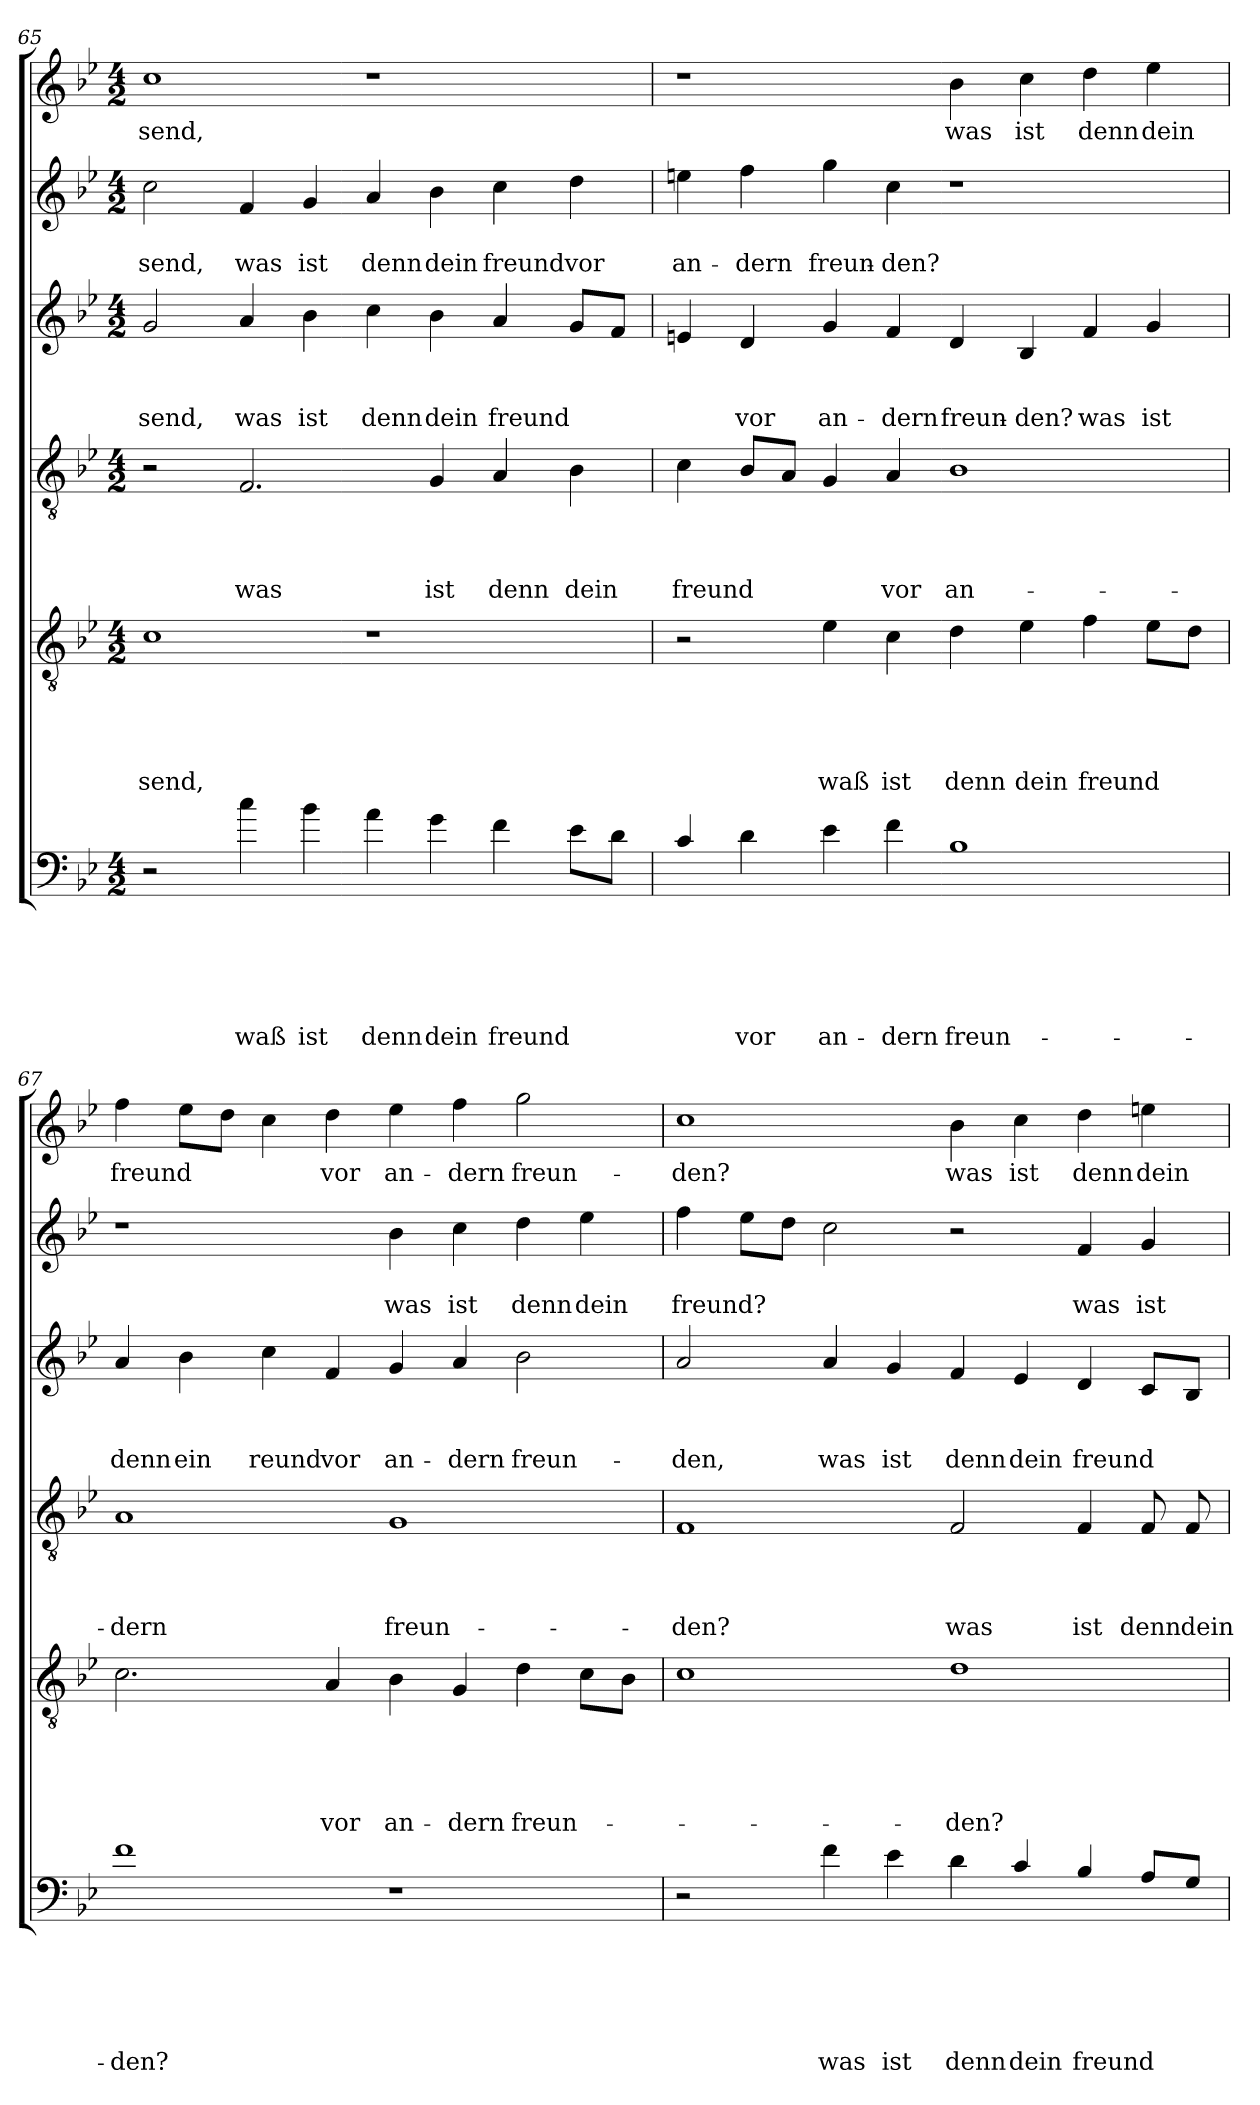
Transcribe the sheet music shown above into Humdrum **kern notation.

**kern	**text	**text	**text	**text	**text	**text	**kern	**text	**text	**text	**text	**text	**kern	**text	**text	**text	**text	**kern	**text	**text	**text	**kern	**text	**text	**kern	**text
*part6	*part6	*part6	*part6	*part6	*part6	*part6	*part5	*part5	*part5	*part5	*part5	*part5	*part4	*part4	*part4	*part4	*part4	*part3	*part3	*part3	*part3	*part2	*part2	*part2	*part1	*part1
*staff6	*staff6	*staff6	*staff6	*staff6	*staff6	*staff6	*staff5	*staff5	*staff5	*staff5	*staff5	*staff5	*staff4	*staff4	*staff4	*staff4	*staff4	*staff3	*staff3	*staff3	*staff3	*staff2	*staff2	*staff2	*staff1	*staff1
*clefF4	*	*	*	*	*	*	*clefGv2	*	*	*	*	*	*clefGv2	*	*	*	*	*clefG2	*	*	*	*clefG2	*	*	*clefG2	*
*ITrd8c14	*	*	*	*	*	*	*	*	*	*	*	*	*	*	*	*	*	*	*	*	*	*	*	*	*	*
*k[b-e-]	*	*	*	*	*	*	*k[b-e-]	*	*	*	*	*	*k[b-e-]	*	*	*	*	*k[b-e-]	*	*	*	*k[b-e-]	*	*	*k[b-e-]	*
*B-:	*	*	*	*	*	*	*B-:	*	*	*	*	*	*B-:	*	*	*	*	*B-:	*	*	*	*B-:	*	*	*B-:	*
*M4/2	*	*	*	*	*	*	*M4/2	*	*	*	*	*	*M4/2	*	*	*	*	*M4/2	*	*	*	*M4/2	*	*	*M4/2	*
=65	=65	=65	=65	=65	=65	=65	=65	=65	=65	=65	=65	=65	=65	=65	=65	=65	=65	=65	=65	=65	=65	=65	=65	=65	=65	=65
!	!	!	!	!	!	!	!	!	!	!	!	!LO:LY:b	!	!	!	!	!	!	!	!	!LO:LY:b	!	!	!LO:LY:b	!	!LO:LY:b
2r	.	.	.	.	.	.	1c	.	.	.	.	-send,	2r	.	.	.	.	2g/	.	.	-send,	2cc\	.	-send,	1cc	-send,
!	!	!	!	!	!	!LO:LY:b	!	!	!	!	!	!	!	!	!	!	!LO:LY:b	!	!	!	!LO:LY:b	!	!	!LO:LY:b	!	!
4c\	.	.	.	.	.	waß	.	.	.	.	.	.	2.F/	.	.	.	was	4a/	.	.	was	4f/	.	was	.	.
!	!	!	!	!	!	!LO:LY:b	!	!	!	!	!	!	!	!	!	!	!	!	!	!	!LO:LY:b	!	!	!LO:LY:b	!	!
4B-\	.	.	.	.	.	ist	.	.	.	.	.	.	.	.	.	.	.	4b-\	.	.	ist	4g/	.	ist	.	.
!	!	!	!	!	!	!LO:LY:b	!	!	!	!	!	!	!	!	!	!	!	!	!	!	!LO:LY:b	!	!	!LO:LY:b	!	!
4A\	.	.	.	.	.	denn	1r	.	.	.	.	.	.	.	.	.	.	4cc\	.	.	denn	4a/	.	denn	1r	.
!	!	!	!	!	!	!LO:LY:b	!	!	!	!	!	!	!	!	!	!	!LO:LY:b	!	!	!	!LO:LY:b	!	!	!LO:LY:b	!	!
4G\	.	.	.	.	.	dein	.	.	.	.	.	.	4G/	.	.	.	ist	4b-\	.	.	dein	4b-\	.	dein	.	.
!	!	!	!	!	!	!LO:LY:b	!	!	!	!	!	!	!	!	!	!	!LO:LY:b	!	!	!	!LO:LY:b	!	!	!LO:LY:b	!	!
4F\	.	.	.	.	.	freund	.	.	.	.	.	.	4A/	.	.	.	denn	4a/	.	.	freund	4cc\	.	freund	.	.
!	!	!	!	!	!	!	!	!	!	!	!	!	!	!	!	!	!LO:LY:b	!	!	!	!	!	!	!LO:LY:b	!	!
8E-\L	.	.	.	.	.	.	.	.	.	.	.	.	4B-\	.	.	.	dein	8g/L	.	.	.	4dd\	.	vor	.	.
8D\J	.	.	.	.	.	.	.	.	.	.	.	.	.	.	.	.	.	8f/J	.	.	.	.	.	.	.	.
=66	=66	=66	=66	=66	=66	=66	=66	=66	=66	=66	=66	=66	=66	=66	=66	=66	=66	=66	=66	=66	=66	=66	=66	=66	=66	=66
!	!	!	!	!	!	!	!	!	!	!	!	!	!	!	!	!	!LO:LY:b	!	!	!	!	!	!	!LO:LY:b	!	!
4C/	.	.	.	.	.	.	2r	.	.	.	.	.	4c\	.	.	.	freund	4en/	.	.	.	4een\	.	an-	1r	.
!	!	!	!	!	!	!LO:LY:b	!	!	!	!	!	!	!	!	!	!	!	!	!	!	!LO:LY:b	!	!	!LO:LY:b	!	!
4D\	.	.	.	.	.	vor	.	.	.	.	.	.	8B-/L	.	.	.	.	4d/	.	.	vor	4ff\	.	-dern	.	.
.	.	.	.	.	.	.	.	.	.	.	.	.	8A/J	.	.	.	.	.	.	.	.	.	.	.	.	.
!	!	!	!	!	!	!LO:LY:b	!	!	!	!	!	!LO:LY:b	!	!	!	!	!	!	!	!	!LO:LY:b	!	!	!LO:LY:b	!	!
4E-\	.	.	.	.	.	an-	4e-\	.	.	.	.	waß	4G/	.	.	.	.	4g/	.	.	an-	4gg\	.	freun-	.	.
!	!	!	!	!	!	!LO:LY:b	!	!	!	!	!	!LO:LY:b	!	!	!	!	!LO:LY:b	!	!	!	!LO:LY:b	!	!	!LO:LY:b	!	!
4F\	.	.	.	.	.	-dern	4c\	.	.	.	.	ist	4A/	.	.	.	vor	4f/	.	.	-dern	4cc\	.	-den?	.	.
!	!	!	!	!	!	!LO:LY:b	!	!	!	!	!	!LO:LY:b	!	!	!	!	!LO:LY:b	!	!	!	!LO:LY:b	!	!	!	!	!LO:LY:b
1BB-	.	.	.	.	.	freun-	4d\	.	.	.	.	denn	1B-	.	.	.	an-	4d/	.	.	freun-	1r	.	.	4b-\	was
!	!	!	!	!	!	!	!	!	!	!	!	!LO:LY:b	!	!	!	!	!	!	!	!	!LO:LY:b	!	!	!	!	!LO:LY:b
.	.	.	.	.	.	.	4e-\	.	.	.	.	dein	.	.	.	.	.	4B-/	.	.	-den?	.	.	.	4cc\	ist
!	!	!	!	!	!	!	!	!	!	!	!	!LO:LY:b	!	!	!	!	!	!	!	!	!LO:LY:b	!	!	!	!	!LO:LY:b
.	.	.	.	.	.	.	4f\	.	.	.	.	freund	.	.	.	.	.	4f/	.	.	was	.	.	.	4dd\	denn
!	!	!	!	!	!	!	!	!	!	!	!	!	!	!	!	!	!	!	!	!	!LO:LY:b	!	!	!	!	!LO:LY:b
.	.	.	.	.	.	.	8e-\L	.	.	.	.	.	.	.	.	.	.	4g/	.	.	ist	.	.	.	4ee-\	dein
.	.	.	.	.	.	.	8d\J	.	.	.	.	.	.	.	.	.	.	.	.	.	.	.	.	.	.	.
!!LO:PB:g=z
=67	=67	=67	=67	=67	=67	=67	=67	=67	=67	=67	=67	=67	=67	=67	=67	=67	=67	=67	=67	=67	=67	=67	=67	=67	=67	=67
!	!	!	!	!	!	!LO:LY:b	!	!	!	!	!	!	!	!	!	!	!LO:LY:b	!	!	!	!LO:LY:b	!	!	!	!	!LO:LY:b
1F	.	.	.	.	.	-den?	2.c\	.	.	.	.	.	1A	.	.	.	-dern	4a/	.	.	denn	1r	.	.	4ff\	freund
!	!	!	!	!	!	!	!	!	!	!	!	!	!	!	!	!	!	!	!	!	!LO:LY:b	!	!	!	!	!
.	.	.	.	.	.	.	.	.	.	.	.	.	.	.	.	.	.	4b-\	.	.	ein	.	.	.	8ee-\L	.
.	.	.	.	.	.	.	.	.	.	.	.	.	.	.	.	.	.	.	.	.	.	.	.	.	8dd\J	.
!	!	!	!	!	!	!	!	!	!	!	!	!	!	!	!	!	!	!	!	!	!LO:LY:b	!	!	!	!	!
.	.	.	.	.	.	.	.	.	.	.	.	.	.	.	.	.	.	4cc\	.	.	reund	.	.	.	4cc\	.
!	!	!	!	!	!	!	!	!	!	!	!	!LO:LY:b	!	!	!	!	!	!	!	!	!LO:LY:b	!	!	!	!	!LO:LY:b
.	.	.	.	.	.	.	4A/	.	.	.	.	vor	.	.	.	.	.	4f/	.	.	vor	.	.	.	4dd\	vor
!	!	!	!	!	!	!	!	!	!	!	!	!LO:LY:b	!	!	!	!	!LO:LY:b	!	!	!	!LO:LY:b	!	!	!LO:LY:b	!	!LO:LY:b
1r	.	.	.	.	.	.	4B-\	.	.	.	.	an-	1G	.	.	.	freun-	4g/	.	.	an-	4b-\	.	was	4ee-\	an-
!	!	!	!	!	!	!	!	!	!	!	!	!LO:LY:b	!	!	!	!	!	!	!	!	!LO:LY:b	!	!	!LO:LY:b	!	!LO:LY:b
.	.	.	.	.	.	.	4G/	.	.	.	.	-dern	.	.	.	.	.	4a/	.	.	-dern	4cc\	.	ist	4ff\	-dern
!	!	!	!	!	!	!	!	!	!	!	!	!LO:LY:b	!	!	!	!	!	!	!	!	!LO:LY:b	!	!	!LO:LY:b	!	!LO:LY:b
.	.	.	.	.	.	.	4d\	.	.	.	.	freun-	.	.	.	.	.	2b-\	.	.	freun-	4dd\	.	denn	2gg\	freun-
!	!	!	!	!	!	!	!	!	!	!	!	!	!	!	!	!	!	!	!	!	!	!	!	!LO:LY:b	!	!
.	.	.	.	.	.	.	8c\L	.	.	.	.	.	.	.	.	.	.	.	.	.	.	4ee-\	.	dein	.	.
.	.	.	.	.	.	.	8B-\J	.	.	.	.	.	.	.	.	.	.	.	.	.	.	.	.	.	.	.
=68	=68	=68	=68	=68	=68	=68	=68	=68	=68	=68	=68	=68	=68	=68	=68	=68	=68	=68	=68	=68	=68	=68	=68	=68	=68	=68
!	!	!	!	!	!	!	!	!	!	!	!	!	!	!	!	!	!LO:LY:b	!	!	!	!LO:LY:b	!	!	!LO:LY:b	!	!LO:LY:b
2r	.	.	.	.	.	.	1c	.	.	.	.	.	1F	.	.	.	-den?	2a/	.	.	-den,	4ff\	.	freund?	1cc	-den?
.	.	.	.	.	.	.	.	.	.	.	.	.	.	.	.	.	.	.	.	.	.	8ee-\L	.	.	.	.
.	.	.	.	.	.	.	.	.	.	.	.	.	.	.	.	.	.	.	.	.	.	8dd\J	.	.	.	.
!	!	!	!	!	!	!LO:LY:b	!	!	!	!	!	!	!	!	!	!	!	!	!	!	!LO:LY:b	!	!	!	!	!
4F\	.	.	.	.	.	was	.	.	.	.	.	.	.	.	.	.	.	4a/	.	.	was	2cc\	.	.	.	.
!	!	!	!	!	!	!LO:LY:b	!	!	!	!	!	!	!	!	!	!	!	!	!	!	!LO:LY:b	!	!	!	!	!
4E-\	.	.	.	.	.	ist	.	.	.	.	.	.	.	.	.	.	.	4g/	.	.	ist	.	.	.	.	.
!	!	!	!	!	!	!LO:LY:b	!	!	!	!	!	!LO:LY:b	!	!	!	!	!LO:LY:b	!	!	!	!LO:LY:b	!	!	!	!	!LO:LY:b
4D\	.	.	.	.	.	denn	1d	.	.	.	.	-den?	2F/	.	.	.	was	4f/	.	.	denn	2r	.	.	4b-\	was
!	!	!	!	!	!	!LO:LY:b	!	!	!	!	!	!	!	!	!	!	!	!	!	!	!LO:LY:b	!	!	!	!	!LO:LY:b
4C/	.	.	.	.	.	dein	.	.	.	.	.	.	.	.	.	.	.	4e-/	.	.	dein	.	.	.	4cc\	ist
!	!	!	!	!	!	!LO:LY:b	!	!	!	!	!	!	!	!	!	!	!LO:LY:b	!	!	!	!LO:LY:b	!	!	!LO:LY:b	!	!LO:LY:b
4BB-/	.	.	.	.	.	freund	.	.	.	.	.	.	4F/	.	.	.	ist	4d/	.	.	freund	4f/	.	was	4dd\	denn
!	!	!	!	!	!	!	!	!	!	!	!	!	!	!	!	!	!LO:LY:b	!	!	!	!	!	!	!LO:LY:b	!	!LO:LY:b
8AA/L	.	.	.	.	.	.	.	.	.	.	.	.	8F/	.	.	.	denn	8c/L	.	.	.	4g/	.	ist	4een\	dein
!	!	!	!	!	!	!	!	!	!	!	!	!	!	!	!	!	!LO:LY:b	!	!	!	!	!	!	!	!	!
8GG/J	.	.	.	.	.	.	.	.	.	.	.	.	8F/	.	.	.	dein	8B-/J	.	.	.	.	.	.	.	.
=	=	=	=	=	=	=	=	=	=	=	=	=	=	=	=	=	=	=	=	=	=	=	=	=	=	=
*-	*-	*-	*-	*-	*-	*-	*-	*-	*-	*-	*-	*-	*-	*-	*-	*-	*-	*-	*-	*-	*-	*-	*-	*-	*-	*-
